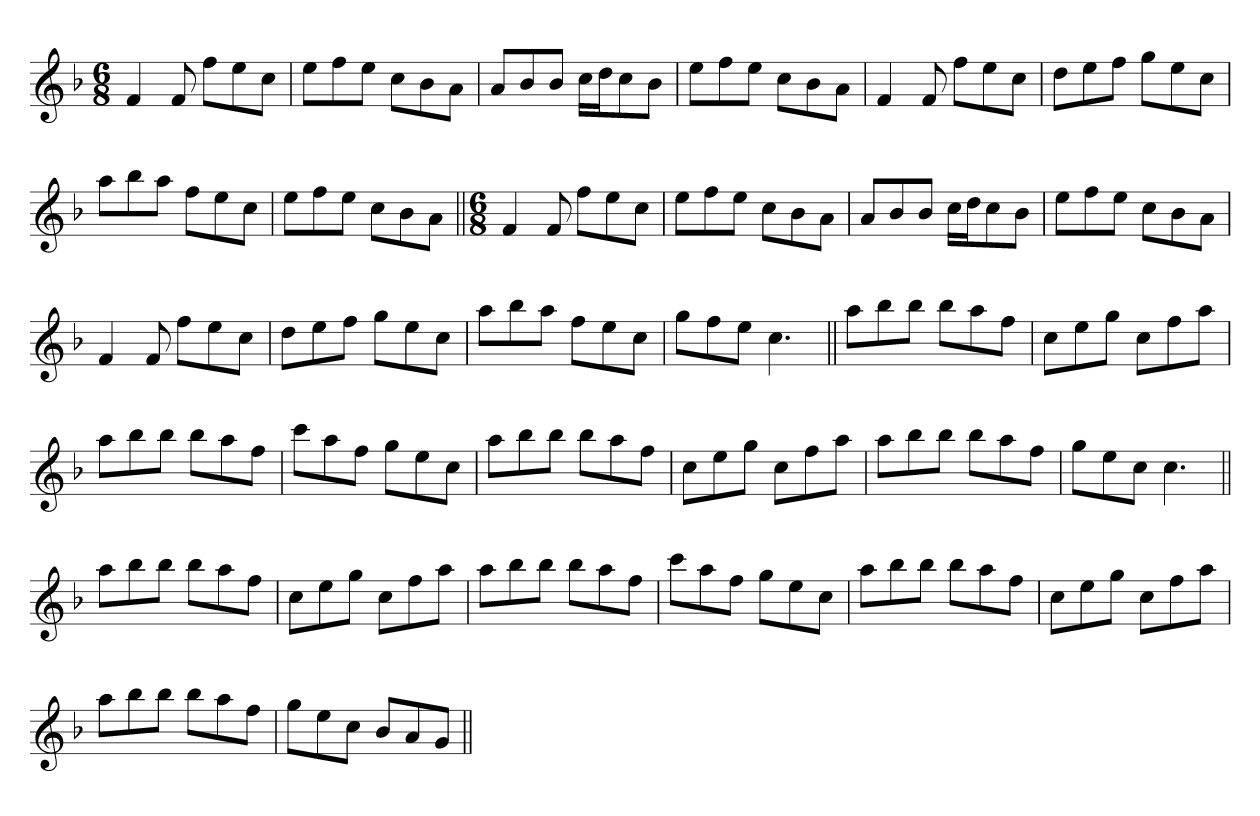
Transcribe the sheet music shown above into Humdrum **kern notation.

**kern
*part1
*staff1
*clefG2
*k[b-]
*F:
*M6/8
=1
4f
8f
8ffL
8ee
8ccJ
=
8eeL
8ff
8eeJ
8ccL
8b-
8aJ
=
8aL
8b-
8b-J
16ccLL
16ddJ
8cc
8b-J
=
8eeL
8ff
8eeJ
8ccL
8b-
8aJ
=
4f
8f
8ffL
8ee
8ccJ
=
8ddL
8ee
8ffJ
8ggL
8ee
8ccJ
=
8aaL
8bb-
8aaJ
8ffL
8ee
8ccJ
=
8eeL
8ff
8eeJ
8ccL
8b-
8aJ
=||
*M6/8
4f
8f
8ffL
8ee
8ccJ
=
8eeL
8ff
8eeJ
8ccL
8b-
8aJ
=
8aL
8b-
8b-J
16ccLL
16ddJ
8cc
8b-J
=
8eeL
8ff
8eeJ
8ccL
8b-
8aJ
=
4f
8f
8ffL
8ee
8ccJ
=
8ddL
8ee
8ffJ
8ggL
8ee
8ccJ
=
8aaL
8bb-
8aaJ
8ffL
8ee
8ccJ
=
8ggL
8ff
8eeJ
4.cc
=||
8aaL
8bb-
8bb-J
8bb-L
8aa
8ffJ
=
8ccL
8ee
8ggJ
8ccL
8ff
8aaJ
=
8aaL
8bb-
8bb-J
8bb-L
8aa
8ffJ
=
8cccL
8aa
8ffJ
8ggL
8ee
8ccJ
=
8aaL
8bb-
8bb-J
8bb-L
8aa
8ffJ
=
8ccL
8ee
8ggJ
8ccL
8ff
8aaJ
=
8aaL
8bb-
8bb-J
8bb-L
8aa
8ffJ
=
8ggL
8ee
8ccJ
4.cc
=||
8aaL
8bb-
8bb-J
8bb-L
8aa
8ffJ
=
8ccL
8ee
8ggJ
8ccL
8ff
8aaJ
=
8aaL
8bb-
8bb-J
8bb-L
8aa
8ffJ
=
8cccL
8aa
8ffJ
8ggL
8ee
8ccJ
=
8aaL
8bb-
8bb-J
8bb-L
8aa
8ffJ
=
8ccL
8ee
8ggJ
8ccL
8ff
8aaJ
=
8aaL
8bb-
8bb-J
8bb-L
8aa
8ffJ
=
8ggL
8ee
8ccJ
8b-L
8a
8gJ
=||
*-
